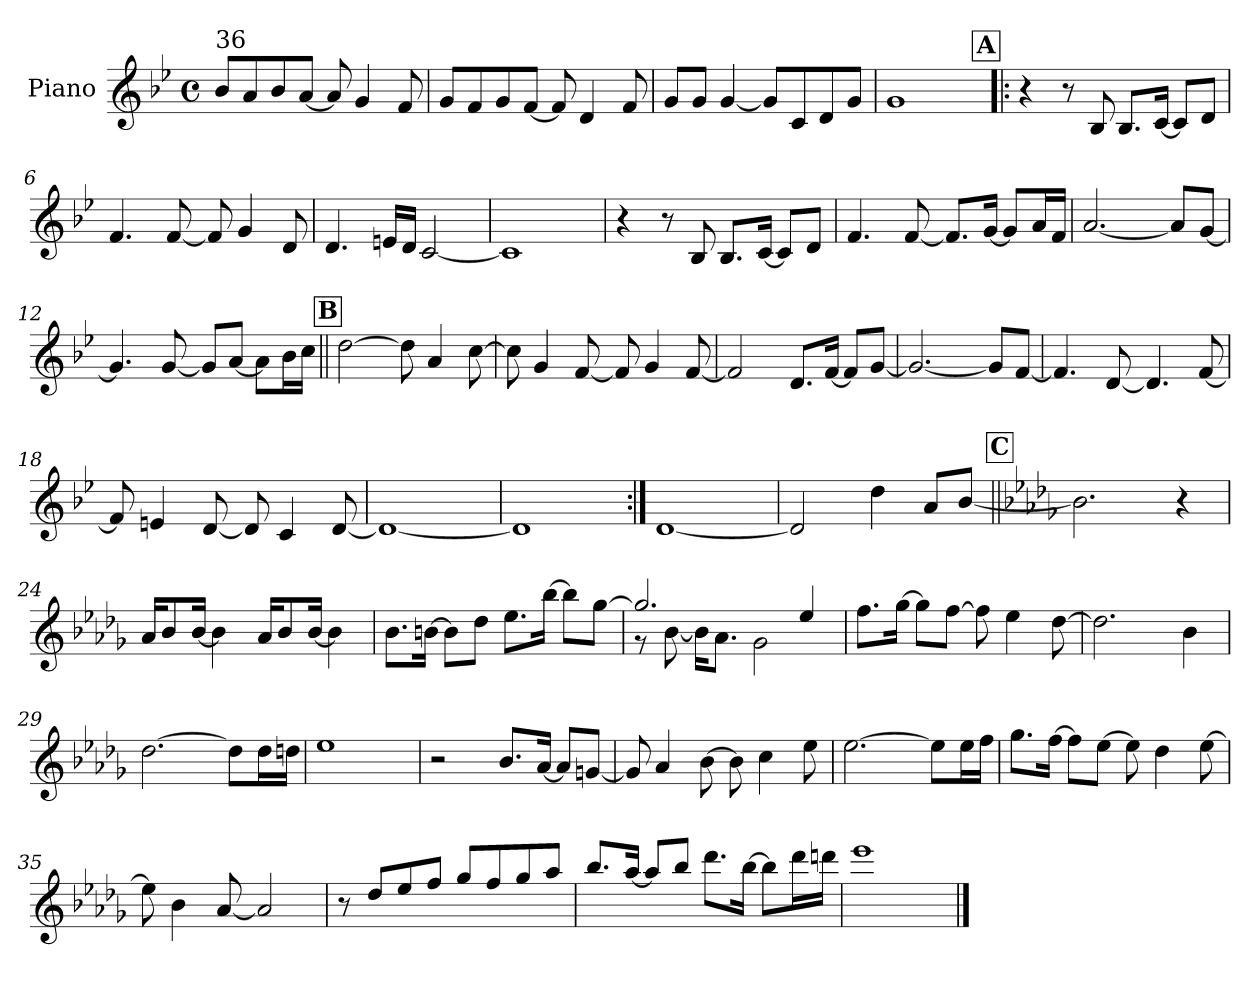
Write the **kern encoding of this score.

**kern
*part1
*staff1
*I"Piano
*I'Pno.
*clefG2
*k[b-e-]
*M4/4
*met(c)
*MM1
=1
!LO:TX:a:t=36
8b-/L
8a/
8b-/
[8a/J
8a/]
4g/
8f/
=2
8g/L
8f/
8g/
[8f/J
8f/]
4d/
8f/
=3
8g/L
8g/J
[4g/
8g/L]
8c/
8d/
8g/J
=4
1g
!!LO:LB:g=z
!!LO:REH:place=s1:a:fs=14:t=A
=5!|:
4r
8r
8B-/
8.B-/L
[16c/Jk
8c/L]
8d/J
=6
4.f/
[8f/
8f/]
4g/
8d/
=7
4.d/
16en/LL
16d/JJ
[2c/
=8
1c]
!!LO:LB:g=z
=9
4r
8r
8B-/
8.B-/L
[16c/Jk
8c/L]
8d/J
=10
4.f/
[8f/
8.f/L]
[16g/Jk
8g/L]
16a/L
16f/JJ
=11
[2.a/
8a/L]
[8g/J
=12
4.g/]
[8g/
8g/L]
[8a/J
8a\L]
16b-\L
16cc\JJ
!!LO:LB:g=z
!!LO:REH:place=s1:a:fs=14:t=B
=13||
[2dd\
8dd\]
4a/
[8cc\
=14
8cc\]
4g/
[8f/
8f/]
4g/
[8f/
=15
2f/]
8.d/L
[16f/Jk
8f/L]
[8g/J
=16
2.g/_
8g/L]
[8f/J
!!LO:LB:g=z
=17
4.f/]
[8d/
4.d/]
[8f/
=18
8f/]
4en/
[8d/
8d/]
4c/
[8d/
=19
1d_
=20
1d]
=21:|!
[1d
=22
2d/]
4dd\
8a/L
[8b-/J
!!LO:LB:g=z
!!LO:REH:place=s1:a:fs=14:t=C
=23||
*k[b-e-a-d-g-]
2.b-\]
4r
=24
16a-/KL
8b-/
[16b-/Jk
4b-\]
16a-/KL
8b-/
[16b-/Jk
4b-\]
=25
8.b-\L
[16bn\Jk
8b\L]
8dd-\J
8.ee-\L
[16bb-\Jk
8bb-\L]
[8gg-\J
=26
*^
2.gg-/]	8r
.	[8b-\
.	16b-\KL]
.	8.a-\J
.	2g-\
4ee-/	.
*v	*v
!!LO:LB:g=z
=27
8.ff\L
[16gg-\Jk
8gg-\L]
[8ff\J
8ff\]
4ee-\
[8dd-\
=28
2.dd-\]
4b-\
=29
[2.dd-\
8dd-\L]
16dd-\L
16ddn\JJ
=30
1ee-
!!LO:LB:g=z
=31
2r
8.b-/L
[16a-/Jk
8a-/L]
[8gn/J
=32
8g/]
4a-/
[8b-\
8b-\]
4cc\
8ee-\
=33
[2.ee-\
8ee-\L]
16ee-\L
16ff\JJ
=34
8.gg-\L
[16ff\Jk
8ff\L]
[8ee-\J
8ee-\]
4dd-\
[8ee-\
!!LO:LB:g=z
=35
8ee-\]
4b-\
[8a-/
2a-/]
=36
8r
8dd-/L
8ee-/
8ff/J
8gg-/L
8ff/
8gg-/
8aa-/J
=37
8.bb-/L
[16aa-/Jk
8aa-/L]
8bb-/J
8.ddd-\L
[16bb-\Jk
8bb-\L]
16ddd-\L
16dddn\JJ
=38
1eee-
==
*-
